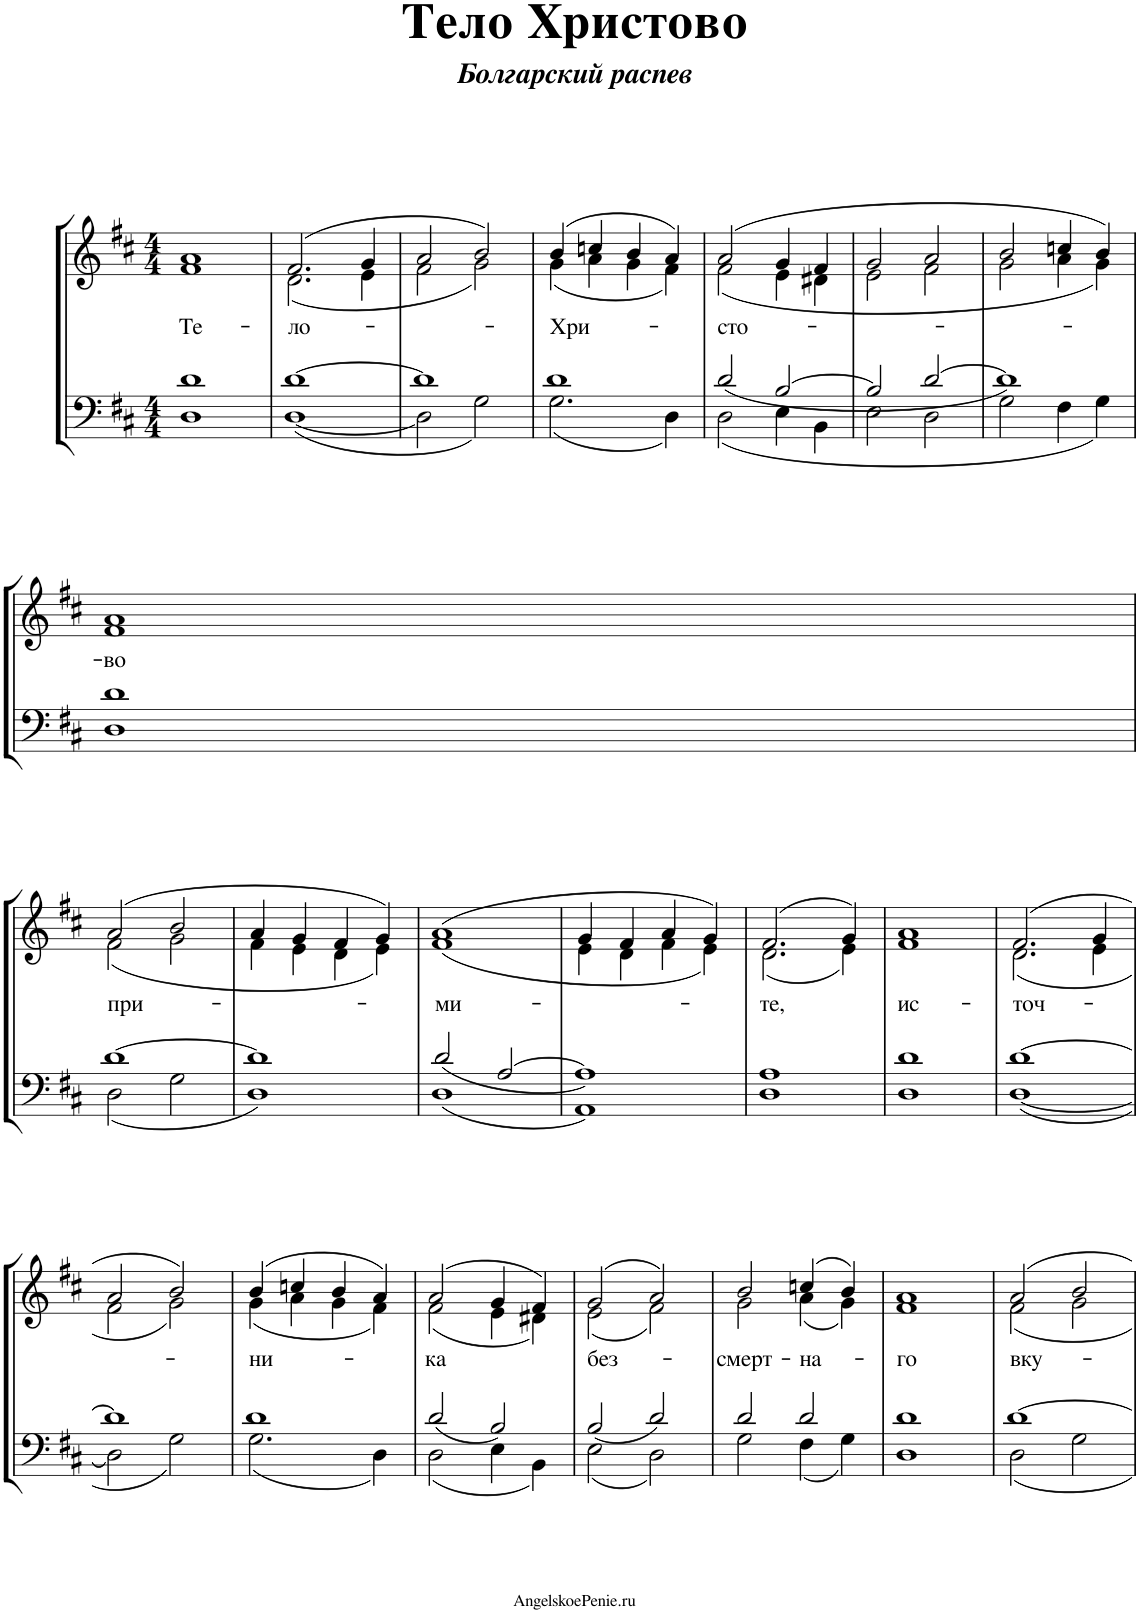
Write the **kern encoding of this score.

**kern	**kern	**text
*part1	*part1	*part1
*staff2	*staff1	*staff1
*I"Piano	*	*
*I'Pno.	*	*
*clefF4	*clefG2	*
*k[f#c#]	*k[f#c#]	*
*M4/4	*M4/4	*
=1	=1	=1
*^	*	*
*	*^	*	*
!	!	!	!	!LO:LY:b
*	*	*	*^	*
1ryy	1d	1D	1a	1f#	Те-
=2	=2	=2	=2	=2	=2
!	!	!	!	!	!LO:LY:b
1ryy	[1d	[1D	(2.f#/	(2.d\	-ло-
.	.	.	4g/	4e\	.
=3	=3	=3	=3	=3	=3
1ryy	1d]	2D\]	2a/	2f#\	.
.	.	2G\	2b/)	2g\)	.
=4	=4	=4	=4	=4	=4
!	!	!	!	!	!LO:LY:b
1ryy	1d	2.G\	(4b/	(4g\	-Хри-
.	.	.	4ccn/	4a\	.
.	.	.	4b/	4g\	.
.	.	4D\	4a/)	4f#\)	.
=5	=5	=5	=5	=5	=5
!	!	!	!	!	!LO:LY:b
1ryy	2d/	2D\	(2a/	(2f#\	-сто-
.	[2B/	4E\	4g/	4e\	.
.	.	4BB\	4f#/	4d#X\	.
=6	=6	=6	=6	=6	=6
1ryy	2B/]	2E\	2g/	2e\	.
.	[2d/	2D\	2a/	2f#\	.
=7	=7	=7	=7	=7	=7
1ryy	1d]	2G\	2b/	2g\	.
.	.	4F#\	4ccn/	4a\	.
.	.	4G\	4b/)	4g\)	.
!!LO:LB:g=z	!!
=8	=8	=8	=8	=8	=8
!	!	!	!	!	!LO:LY:b
1ryy	1d	1D	1a	1f#	-во
!!LO:LB:g=z	!!
=9	=9	=9	=9	=9	=9
!	!	!	!	!	!LO:LY:b
1ryy	[1d	2D\	(2a/	(2f#\	при-
.	.	2G\	2b/	2g\	.
=10	=10	=10	=10	=10	=10
1ryy	1d]	1D	4a/	4f#\	.
.	.	.	4g/	4e\	.
.	.	.	4f#/	4d\	.
.	.	.	4g/)	4e\)	.
=11	=11	=11	=11	=11	=11
!	!	!	!	!	!LO:LY:b
1ryy	2d/	1D	(1a	(1f#	-ми-
.	[2A/	.	.	.	.
=12	=12	=12	=12	=12	=12
1ryy	1A]	1AA	4g/	4e\	.
.	.	.	4f#/	4d\	.
.	.	.	4a/	4f#\	.
.	.	.	4g/)	4e\)	.
=13	=13	=13	=13	=13	=13
!	!	!	!	!	!LO:LY:b
1ryy	1A	1D	(2.f#/	(2.d\	-те,
.	.	.	4g/)	4e\)	.
=14	=14	=14	=14	=14	=14
!	!	!	!	!	!LO:LY:b
1ryy	1d	1D	1a	1f#	ис-
=15	=15	=15	=15	=15	=15
!	!	!	!	!	!LO:LY:b
1ryy	[1d	[1D	(2.f#/	(2.d\	-точ-
.	.	.	4g/	4e\	.
!!LO:LB:g=z	!!
=16	=16	=16	=16	=16	=16
1ryy	1d]	2D\]	2a/	2f#\	.
.	.	2G\	2b/)	2g\)	.
=17	=17	=17	=17	=17	=17
!	!	!	!	!	!LO:LY:b
1ryy	1d	2.G\	(4b/	(4g\	-ни-
.	.	.	4ccn/	4a\	.
.	.	.	4b/	4g\	.
.	.	4D\	4a/)	4f#\)	.
=18	=18	=18	=18	=18	=18
!	!	!	!	!	!LO:LY:b
1ryy	2d/	2D\	(2a/	(2f#\	-ка
.	2B/	4E\	4g/	4e\	.
.	.	4BB\	4f#/)	4d#X\)	.
=19	=19	=19	=19	=19	=19
!	!	!	!	!	!LO:LY:b
1ryy	2B/	2E\	(2g/	(2e\	без-
.	2d/	2D\	2a/)	2f#\)	.
=20	=20	=20	=20	=20	=20
!	!	!	!	!	!LO:LY:b
1ryy	2d/	2G\	2b/	2g\	-смерт-
!	!	!	!	!	!LO:LY:b
.	2d/	4F#\	(4ccn/	(4a\	-на-
.	.	4G\	4b/)	4g\)	.
=21	=21	=21	=21	=21	=21
!	!	!	!	!	!LO:LY:b
1ryy	1d	1D	1a	1f#	-го
=22	=22	=22	=22	=22	=22
!	!	!	!	!	!LO:LY:b
1ryy	[1d	2D\	2a/	2f#\	вку-
.	.	2G\	2b/	2g\	.
*v	*v	*v	*	*	*
*	*v	*v	*
=	=	=
*-	*-	*-
